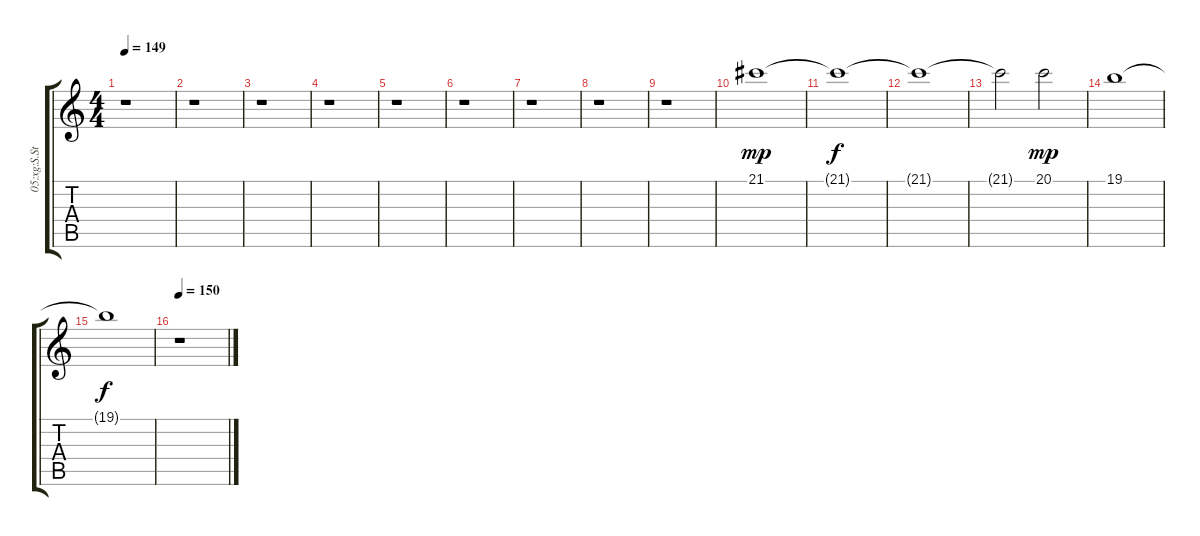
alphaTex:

\track ("05:xg:S.Strings" "05:xg:S.St") {instrument stringensemble1}
\staff {score tabs}
\tuning (E4 B3 G3 D3 A2 E2) {hide}
\ts (4 4)
\tempo 149
\clef g2
\ks c
r.1{dy f} |
r.1 |
r.1 |
r.1 |
r.1 |
r.1 |
r.1 |
r.1 |
r.1 |
21.1.1{dy mp} |
21.1{t}.1{dy f} |
21.1{t}.1 |
21.1{t}.2 20.1.2{dy mp} |
19.1.1 |
19.1{t}.1{dy f} |
\tempo 150
r.1
